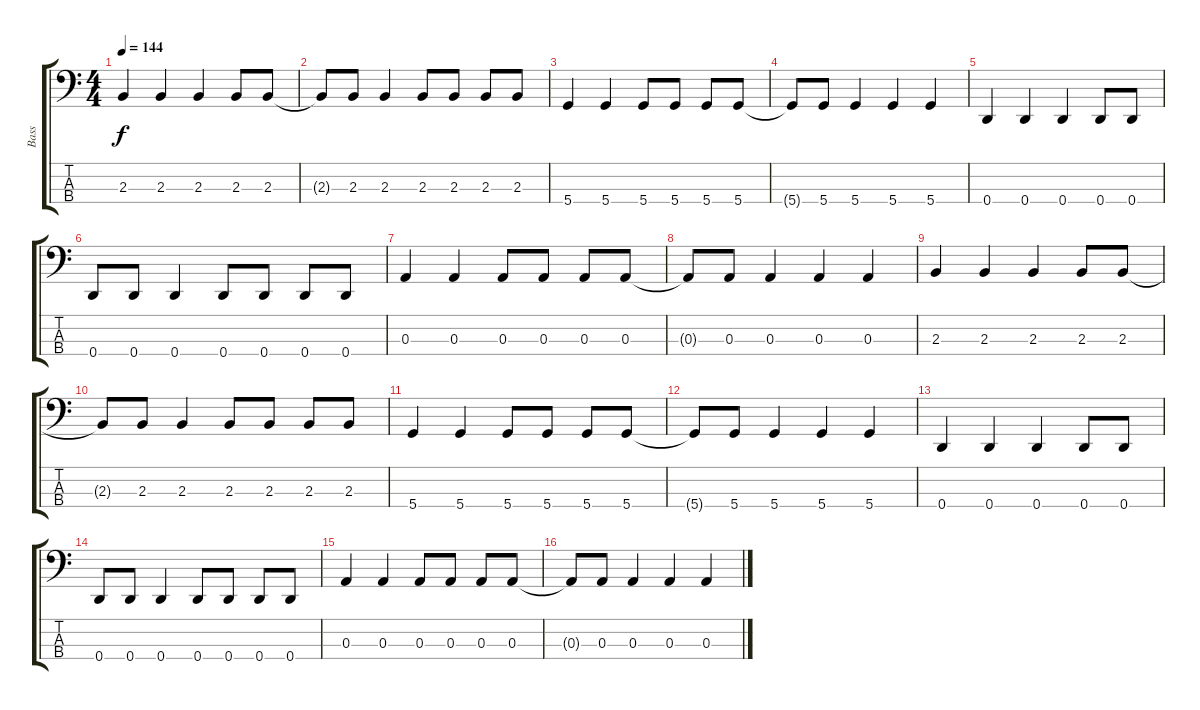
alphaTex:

\track ("Bass" "Bass") {instrument electricbasspick}
\staff {score tabs}
\tuning (G2 D2 A1 D1) {hide}
\ts (4 4)
\tempo 144
\clef f4
\ks c
2.3.4{dy f} 2.3.4 2.3.4 2.3.8 2.3.8 |
2.3{t}.8 2.3.8 2.3.4 2.3.8 2.3.8 2.3.8 2.3.8 |
5.4.4 5.4.4 5.4.8 5.4.8 5.4.8 5.4.8 |
5.4{t}.8 5.4.8 5.4.4 5.4.4 5.4.4 |
0.4.4 0.4.4 0.4.4 0.4.8 0.4.8 |
0.4.8 0.4.8 0.4.4 0.4.8 0.4.8 0.4.8 0.4.8 |
0.3.4 0.3.4 0.3.8 0.3.8 0.3.8 0.3.8 |
0.3{t}.8 0.3.8 0.3.4 0.3.4 0.3.4 |
2.3.4 2.3.4 2.3.4 2.3.8 2.3.8 |
2.3{t}.8 2.3.8 2.3.4 2.3.8 2.3.8 2.3.8 2.3.8 |
5.4.4 5.4.4 5.4.8 5.4.8 5.4.8 5.4.8 |
5.4{t}.8 5.4.8 5.4.4 5.4.4 5.4.4 |
0.4.4 0.4.4 0.4.4 0.4.8 0.4.8 |
0.4.8 0.4.8 0.4.4 0.4.8 0.4.8 0.4.8 0.4.8 |
0.3.4 0.3.4 0.3.8 0.3.8 0.3.8 0.3.8 |
0.3{t}.8 0.3.8 0.3.4 0.3.4 0.3.4
